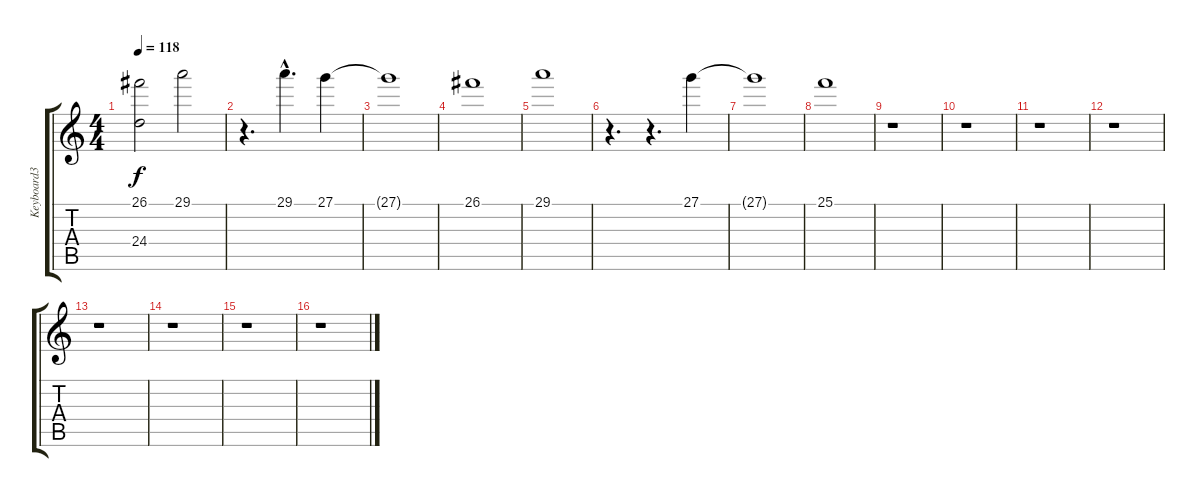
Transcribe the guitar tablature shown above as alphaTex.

\track ("Keyboard3" "Keyboard3") {instrument pad2warm}
\staff {score tabs}
\tuning (E4 B3 G3 D3 A2 E2) {hide}
\ts (4 4)
\tempo 118
\clef g2
\ks c
(26.1 24.4).2{dy f} 29.1.2 |
r.4{d} 29.1{hac}.4{d} 27.1.4 |
27.1{t}.1 |
26.1.1 |
29.1.1 |
r.4{d} r.4{d} 27.1.4 |
27.1{t}.1 |
25.1.1 |
r.1 |
r.1 |
r.1 |
r.1 |
r.1 |
r.1 |
r.1 |
r.1
